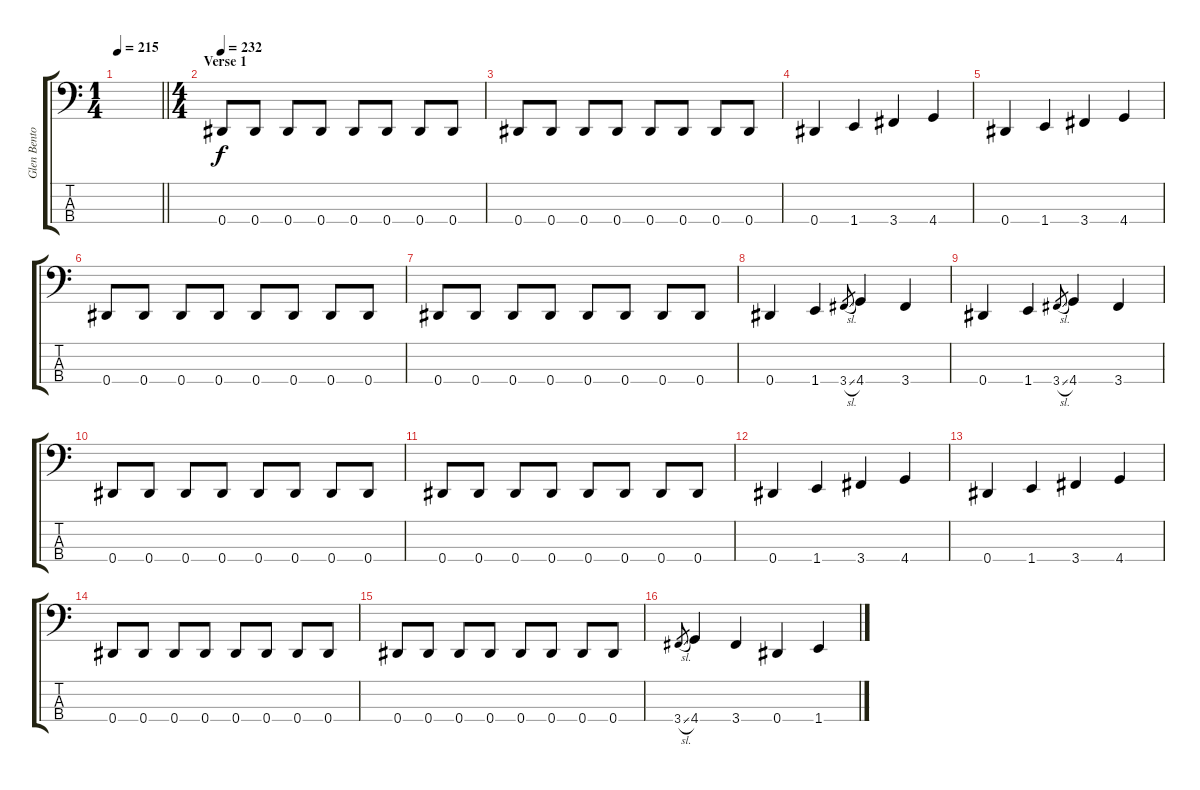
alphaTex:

\track ("Glen Benton" "Glen Bento") {instrument electricbasspick}
\staff {score tabs}
\tuning (Gb2 Db2 Ab1 Eb1) {hide}
\ts (1 4)
\tempo 215
\clef f4
\barLineRight lightlight
\ks c
|
\ts (4 4)
\section ("" "Verse 1")
\tempo 232
0.4.8 0.4.8 0.4.8 0.4.8 0.4.8 0.4.8 0.4.8 0.4.8 |
0.4.8 0.4.8 0.4.8 0.4.8 0.4.8 0.4.8 0.4.8 0.4.8 |
0.4.4 1.4.4 3.4.4 4.4.4 |
0.4.4 1.4.4 3.4.4 4.4.4 |
0.4.8 0.4.8 0.4.8 0.4.8 0.4.8 0.4.8 0.4.8 0.4.8 |
0.4.8 0.4.8 0.4.8 0.4.8 0.4.8 0.4.8 0.4.8 0.4.8 |
0.4.4 1.4.4 3.4{sl}.8{gr} 4.4.4 3.4.4 |
0.4.4 1.4.4 3.4{sl}.8{gr} 4.4.4 3.4.4 |
0.4.8 0.4.8 0.4.8 0.4.8 0.4.8 0.4.8 0.4.8 0.4.8 |
0.4.8 0.4.8 0.4.8 0.4.8 0.4.8 0.4.8 0.4.8 0.4.8 |
0.4.4 1.4.4 3.4.4 4.4.4 |
0.4.4 1.4.4 3.4.4 4.4.4 |
0.4.8 0.4.8 0.4.8 0.4.8 0.4.8 0.4.8 0.4.8 0.4.8 |
0.4.8 0.4.8 0.4.8 0.4.8 0.4.8 0.4.8 0.4.8 0.4.8 |
3.4{sl}.8{gr} 4.4.4 3.4.4 0.4.4 1.4.4
